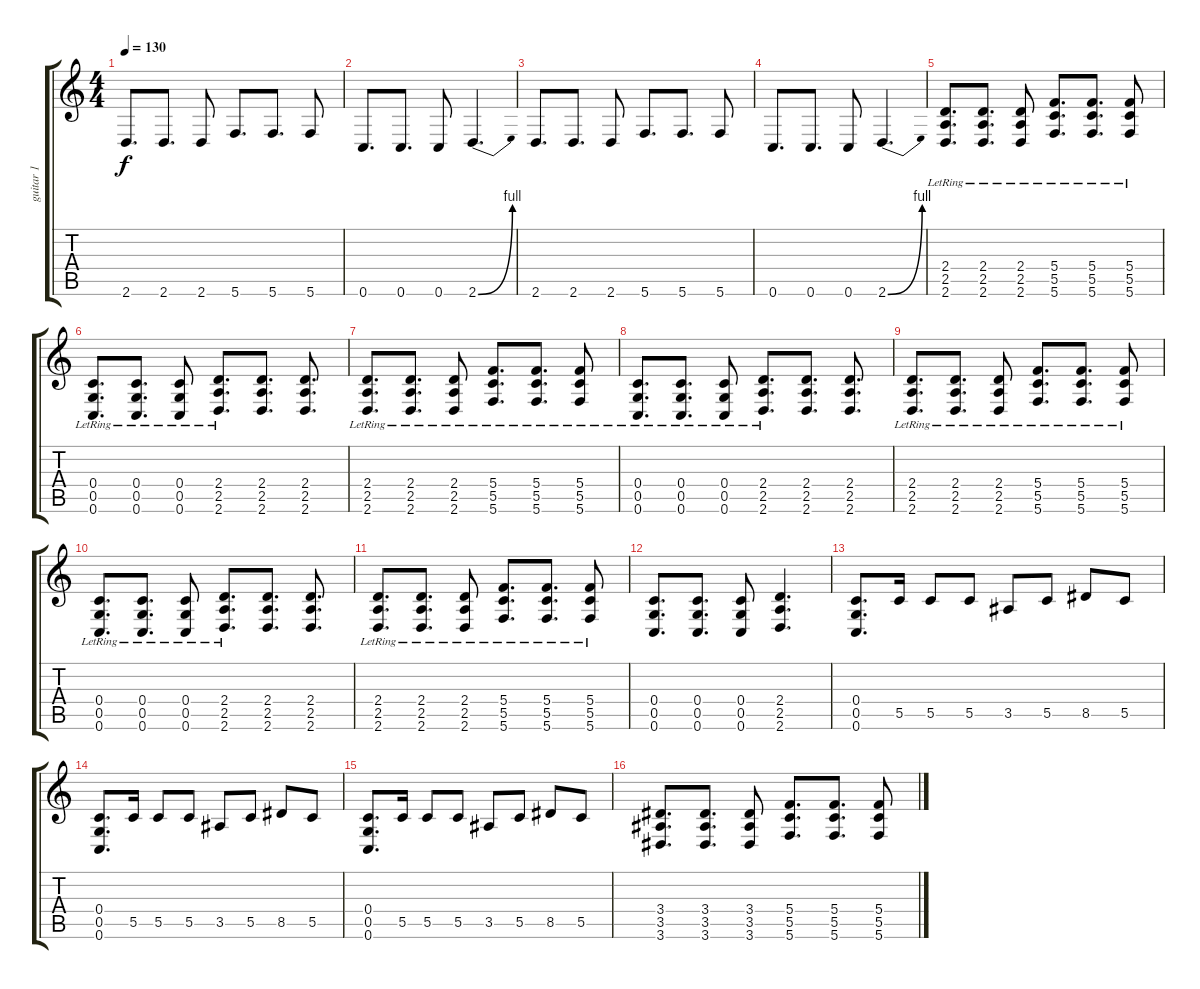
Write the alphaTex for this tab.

\track ("guitar 1" "guitar 1") {instrument overdrivenguitar}
\staff {score tabs}
\tuning (D4 A3 F3 C3 G2 C2) {hide}
\ts (4 4)
\tempo 130
\clef g2
\ks c
2.6.8{d dy f} 2.6.8{d} 2.6.8 5.6.8{d} 5.6.8{d} 5.6.8 |
0.6.8{d} 0.6.8{d} 0.6.8 2.6{be (bend 0 0 60 4)}.4{d} |
2.6.8{d} 2.6.8{d} 2.6.8 5.6.8{d} 5.6.8{d} 5.6.8 |
0.6.8{d} 0.6.8{d} 0.6.8 2.6{be (bend 0 0 60 4)}.4{d} |
(2.4{lr} 2.5{lr} 2.6{lr}).8{d} (2.4{lr} 2.5{lr} 2.6{lr}).8{d} (2.4{lr} 2.5{lr} 2.6{lr}).8 (5.4 5.5 5.6{lr}).8{d} (5.4 5.5 5.6{lr}).8{d} (5.4 5.5 5.6{lr}).8 |
(0.4{lr} 0.5{lr} 0.6).8{d} (0.4{lr} 0.5{lr} 0.6).8{d} (0.4{lr} 0.5{lr} 0.6).8 (2.4{lr} 2.5{lr} 2.6{lr}).8{d} (2.4 2.5 2.6).8{d} (2.4 2.5 2.6).8{d} |
(2.4{lr} 2.5{lr} 2.6{lr}).8{d} (2.4{lr} 2.5{lr} 2.6{lr}).8{d} (2.4{lr} 2.5{lr} 2.6{lr}).8 (5.4 5.5 5.6{lr}).8{d} (5.4 5.5 5.6{lr}).8{d} (5.4 5.5 5.6{lr}).8 |
(0.4{lr} 0.5{lr} 0.6).8{d} (0.4{lr} 0.5{lr} 0.6).8{d} (0.4{lr} 0.5{lr} 0.6).8 (2.4{lr} 2.5{lr} 2.6{lr}).8{d} (2.4 2.5 2.6).8{d} (2.4 2.5 2.6).8{d} |
(2.4{lr} 2.5{lr} 2.6{lr}).8{d} (2.4{lr} 2.5{lr} 2.6{lr}).8{d} (2.4{lr} 2.5{lr} 2.6{lr}).8 (5.4 5.5 5.6{lr}).8{d} (5.4 5.5 5.6{lr}).8{d} (5.4 5.5 5.6{lr}).8 |
(0.4{lr} 0.5{lr} 0.6).8{d} (0.4{lr} 0.5{lr} 0.6).8{d} (0.4{lr} 0.5{lr} 0.6).8 (2.4{lr} 2.5{lr} 2.6{lr}).8{d} (2.4 2.5 2.6).8{d} (2.4 2.5 2.6).8{d} |
(2.4{lr} 2.5{lr} 2.6{lr}).8{d} (2.4{lr} 2.5{lr} 2.6{lr}).8{d} (2.4{lr} 2.5{lr} 2.6{lr}).8 (5.4 5.5 5.6{lr}).8{d} (5.4 5.5 5.6{lr}).8{d} (5.4 5.5 5.6{lr}).8 |
(0.4 0.5 0.6).8{d} (0.4 0.5 0.6).8{d} (0.4 0.5 0.6).8 (2.4 2.5 2.6).4{d} |
(0.4 0.5 0.6).8{d} 5.5.16 5.5.8 5.5.8 3.5.8 5.5.8 8.5.8 5.5.8 |
(0.4 0.5 0.6).8{d} 5.5.16 5.5.8 5.5.8 3.5.8 5.5.8 8.5.8 5.5.8 |
(0.4 0.5 0.6).8{d} 5.5.16 5.5.8 5.5.8 3.5.8 5.5.8 8.5.8 5.5.8 |
(3.4 3.5 3.6).8{d} (3.4 3.5 3.6).8{d} (3.4 3.5 3.6).8 (5.4 5.5 5.6).8{d} (5.4 5.5 5.6).8{d} (5.4 5.5 5.6).8
